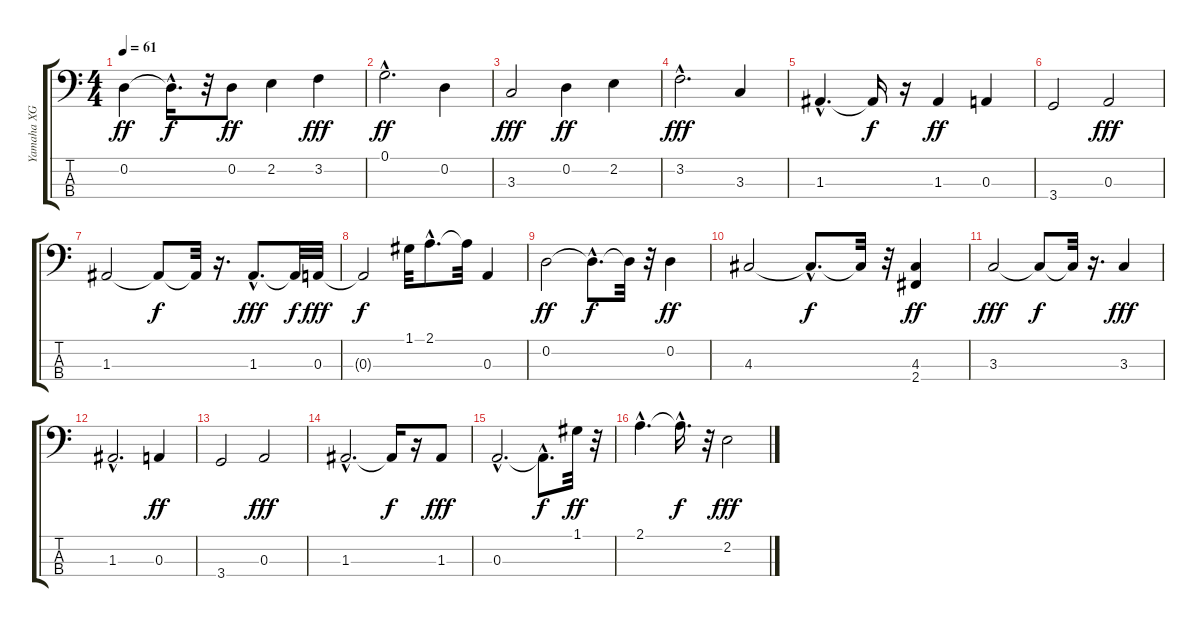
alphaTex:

\track ("Yamaha XG Bank-0 35-Feltless Bass" "Yamaha XG ") {instrument fretlessbass}
\staff {score tabs}
\tuning (G2 D2 A1 E1) {hide}
\ts (4 4)
\tempo 61
\clef f4
\ks c
0.2.4{dy ff} 0.2{hac t}.16{d dy f} r.32 0.2.8{dy ff} 2.2.4 3.2.4{dy fff} |
0.1{hac}.2{d dy ff} 0.2.4 |
3.3.2{dy fff} 0.2.4{dy ff} 2.2.4 |
3.2{hac}.2{d dy fff} 3.3.4 |
1.3{hac}.4{d} 1.3{t}.16{dy f} r.16 1.3.4{dy ff} 0.3.4 |
3.4.2 0.3.2{dy fff} |
1.3.2 1.3{t}.8{dy f} 1.3{t}.32 r.16{d} 1.3{hac}.8{d dy fff} 1.3{t}.32{dy f} 0.3.32{dy fff} |
0.3{t}.2{dy f} 1.1.32 2.1{hac}.8{d} 2.1{t}.32 0.3.4 |
0.2.2{dy ff} 0.2{hac t}.8{d dy f} 0.2{t}.32 r.32 0.2.4{dy ff} |
4.3.2 4.3{hac t}.8{d dy f} 4.3{t}.32 r.32 (4.3 2.4).4{dy ff} |
3.3.2{dy fff} 3.3{t}.8{dy f} 3.3{t}.32 r.16{d} 3.3.4{dy fff} |
1.3{hac}.2{d} 0.3.4{dy ff} |
3.4.2 0.3.2{dy fff} |
1.3{hac}.2{d} 1.3{t}.16{dy f} r.16 1.3.8{dy fff} |
0.3{hac}.2{d} 0.3{hac t}.8{d dy f} 1.1.32{dy ff} r.32 |
2.1{hac}.4{d} 2.1{hac t}.16{d dy f} r.32 2.2.2{dy fff}
